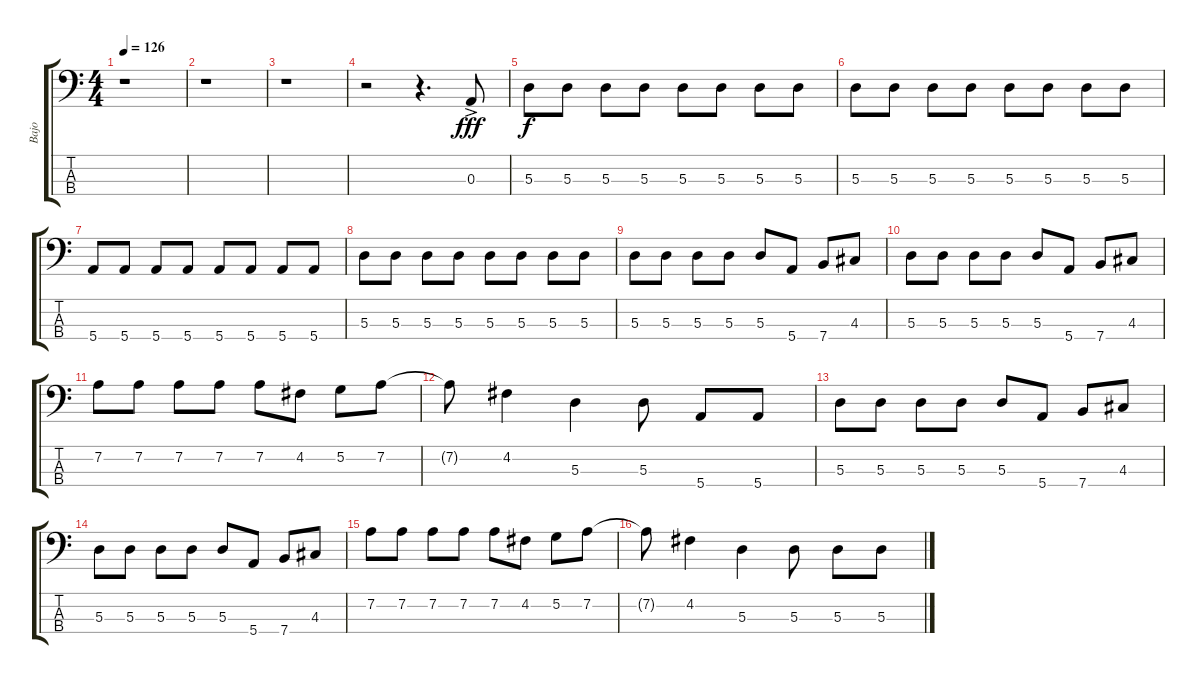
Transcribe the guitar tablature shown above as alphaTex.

\track ("Bajo" "Bajo") {instrument electricbassfinger}
\staff {score tabs}
\tuning (G2 D2 A1 E1) {hide}
\ts (4 4)
\tempo 126
\clef f4
\ks c
r.1{dy fff instrument electricbassfinger} |
r.1 |
r.1 |
r.2 r.4{d} 0.3{ac}.8 |
5.3.8{dy f} 5.3.8 5.3.8 5.3.8 5.3.8 5.3.8 5.3.8 5.3.8 |
5.3.8 5.3.8 5.3.8 5.3.8 5.3.8 5.3.8 5.3.8 5.3.8 |
5.4.8 5.4.8 5.4.8 5.4.8 5.4.8 5.4.8 5.4.8 5.4.8 |
5.3.8 5.3.8 5.3.8 5.3.8 5.3.8 5.3.8 5.3.8 5.3.8 |
5.3.8 5.3.8 5.3.8 5.3.8 5.3.8 5.4.8 7.4.8 4.3.8 |
5.3.8 5.3.8 5.3.8 5.3.8 5.3.8 5.4.8 7.4.8 4.3.8 |
7.2.8 7.2.8 7.2.8 7.2.8 7.2.8 4.2.8 5.2.8 7.2.8 |
7.2{t}.8 4.2.4 5.3.4 5.3.8 5.4.8 5.4.8 |
5.3.8 5.3.8 5.3.8 5.3.8 5.3.8 5.4.8 7.4.8 4.3.8 |
5.3.8 5.3.8 5.3.8 5.3.8 5.3.8 5.4.8 7.4.8 4.3.8 |
7.2.8 7.2.8 7.2.8 7.2.8 7.2.8 4.2.8 5.2.8 7.2.8 |
7.2{t}.8 4.2.4 5.3.4 5.3.8 5.3.8 5.3.8
